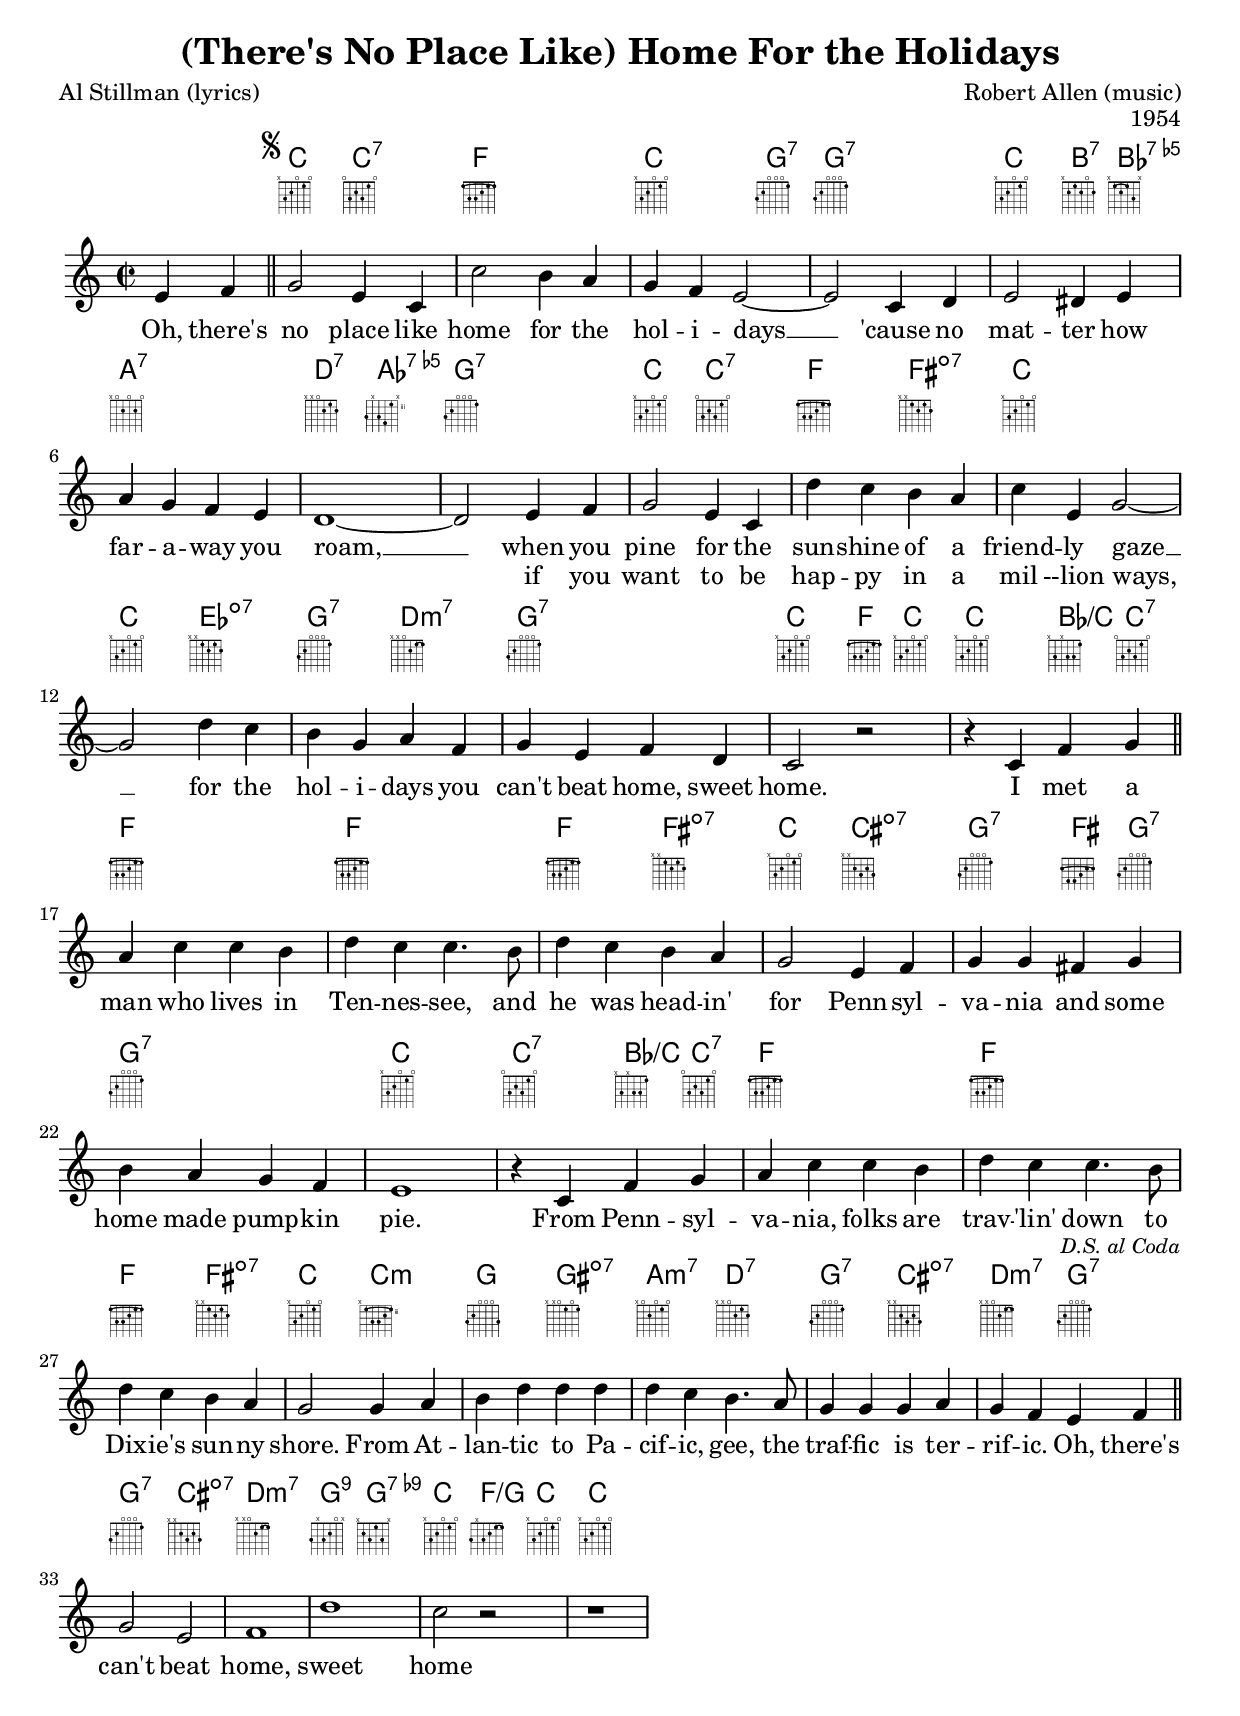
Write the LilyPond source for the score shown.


\version "2.18.0"

%%%% This file is part of LilyPond, the GNU music typesetter.
%%%%
%%%% Copyright (C) 2008--2012 Carl D. Sorensen <c_sorensen@byu.edu>
%%%%
%%%% LilyPond is free software: you can redistribute it and/or modify
%%%% it under the terms of the GNU General Public License as published by
%%%% the Free Software Foundation, either version 3 of the License, or
%%%% (at your option) any later version.
%%%%
%%%% LilyPond is distributed in the hope that it will be useful,
%%%% but WITHOUT ANY WARRANTY; without even the implied warranty of
%%%% MERCHANTABILITY or FITNESS FOR A PARTICULAR PURPOSE.  See the
%%%% GNU General Public License for more details.
%%%%
%%%% You should have received a copy of the GNU General Public License
%%%% along with LilyPond.  If not, see <http://www.gnu.org/licenses/>.

% chord definitions require default pitchnames
\languageSaveAndChange #default-language

%\include "predefined-guitar-ninth-fretboards.ly"

%%%  Add basic chordshapes

\version "2.16.0"

\addChordShape #'f #guitar-tuning #"1-(;3;3;2;1;1-);"
\addChordShape #'f:m #guitar-tuning #"1-(;3;3;1;1;1-);"
\addChordShape #'f:7 #guitar-tuning #"1-(;3;1;2;1;1-);"
\addChordShape #'f:m7 #guitar-tuning #"1-(;3;1;1;1;1-);"
\addChordShape #'bes #guitar-tuning #"x;1-(;3;3;3;1-);"
\addChordShape #'bes:m #guitar-tuning #"x;1-(;3;3;2;1-);"
\addChordShape #'bes:dim #guitar-tuning #"x;1;2;3;2;x;"
\addChordShape #'bes:m7 #guitar-tuning #"x;1-(;3;1;2;1-);"
\addChordShape #'bes:7 #guitar-tuning #"x;1-(;3;1;3;1-);"
\addChordShape #'bes:maj7 #guitar-tuning #"x;1;3;2;3;x;"
\addChordShape #'c:dim7 #guitar-tuning #"x;x;1;2;1;2;"
\addChordShape #'c:aug #guitar-tuning #"x;x;2;1-(;1-);4;"
\addChordShape #'cis #guitar-tuning #"x;x;3;1-(;2;1-);"
\addChordShape #'d:dim #guitar-tuning #"x;x;3;1-(;3;1-);"
\addChordShape #'ees:dim7 #guitar-tuning #"x;x;1;2;1;2;"
\addChordShape #'f:/g #guitar-tuning #"3;x;3;2;1;1"

%%%  Add predefined chords

% definitions of predefined diagrams below here

%%%%  c chords
%
\storePredefinedDiagram #default-fret-table \chordmode {f:/g}
                        #guitar-tuning
                        #"3;x;3;2;1-(;1-);"
\storePredefinedDiagram #default-fret-table \chordmode {g:7.9-}
                        #guitar-tuning
                        #"x;2;3;1;3;x;"
\storePredefinedDiagram #default-fret-table \chordmode {g:9}
                        #guitar-tuning
                        #"3;x;3;2;o;x;"
\storePredefinedDiagram #default-fret-table \chordmode {bes:/c}
                        #guitar-tuning
                        #"x;3;x;3;3;1;"
\storePredefinedDiagram #default-fret-table \chordmode {bes:7.5-}
                        #guitar-tuning
                        #"x;1-(;2;1-);3;x;"
\storePredefinedDiagram #default-fret-table \chordmode {aes:7.5-}
                        #guitar-tuning
                        #"5;x;5;6;3;x;"
\storePredefinedDiagram #default-fret-table \chordmode {c}
                        #guitar-tuning
                        #"x;3;2;o;1;o;"
\storePredefinedDiagram #default-fret-table \chordmode {c:m}
                        #guitar-tuning
                        #(offset-fret 2 (chord-shape 'bes:m guitar-tuning))
\storePredefinedDiagram #default-fret-table \chordmode {c:aug}
                        #guitar-tuning
                        #(chord-shape 'c:aug guitar-tuning)
\storePredefinedDiagram #default-fret-table \chordmode {c:dim}
                        #guitar-tuning
                        #(offset-fret 2 (chord-shape 'bes:dim guitar-tuning))
\storePredefinedDiagram #default-fret-table \chordmode {c:dim7}
                        #guitar-tuning
                        #(chord-shape 'c:dim7 guitar-tuning)
\storePredefinedDiagram #default-fret-table \chordmode {c:7}
                        #guitar-tuning
                        #"o;3;2;3;1;o;"
\storePredefinedDiagram #default-fret-table \chordmode {c:maj7}
                        #guitar-tuning
                        #"x;3;2;o;o;o;"
\storePredefinedDiagram #default-fret-table \chordmode {c:m7}
                        #guitar-tuning
                        #(offset-fret 2 (chord-shape 'bes:m7 guitar-tuning))

%%%%  cis chords
%
\storePredefinedDiagram #default-fret-table \chordmode {cis}
                        #guitar-tuning
                        #(chord-shape 'cis guitar-tuning)
\storePredefinedDiagram #default-fret-table \chordmode {cis:m}
                        #guitar-tuning
                        #"x;x;2;1;2;o;"
\storePredefinedDiagram #default-fret-table \chordmode {cis:aug}
                        #guitar-tuning
                        #"x;4;3;2;2;x;"
\storePredefinedDiagram #default-fret-table \chordmode {cis:dim}
                        #guitar-tuning
                        #"x;x;2;o;2;o;"
\storePredefinedDiagram #default-fret-table \chordmode {cis:dim7}
                        #guitar-tuning
                        #(offset-fret 1 (chord-shape 'c:dim7 guitar-tuning))
\storePredefinedDiagram #default-fret-table \chordmode {cis:7}
                        #guitar-tuning
                        #"x;x;3;4;2;4;"
\storePredefinedDiagram #default-fret-table \chordmode {cis:maj7}
                        #guitar-tuning
                        #"x;4;3;1-(;1;1-);"
\storePredefinedDiagram #default-fret-table \chordmode {cis:m7}
                        #guitar-tuning
                        #"x;4;2;1;o;o;"

%%%%  des chords
%
\storePredefinedDiagram #default-fret-table \chordmode {des}
                        #guitar-tuning
                        #"x;x;3;1-(;2;1-);"
\storePredefinedDiagram #default-fret-table \chordmode {des:m}
                        #guitar-tuning
                        #"x;x;2;1;2;o;"
\storePredefinedDiagram #default-fret-table \chordmode {des:aug}
                        #guitar-tuning
                        #"x;4;3;2;2;x;"
\storePredefinedDiagram #default-fret-table \chordmode {des:dim}
                        #guitar-tuning
                        #"x;x;2;o;2;o;"
\storePredefinedDiagram #default-fret-table \chordmode {des:dim7}
                        #guitar-tuning
                        #(offset-fret 1 (chord-shape 'c:dim7 guitar-tuning))
\storePredefinedDiagram #default-fret-table \chordmode {des:7}
                        #guitar-tuning
                        #"x;x;3;4;2;4;"
\storePredefinedDiagram #default-fret-table \chordmode {des:maj7}
                        #guitar-tuning
                        #"x;4;3;1-(;1;1-);"
\storePredefinedDiagram #default-fret-table \chordmode {des:m7}
                        #guitar-tuning
                        #"x;4;2;1;o;o;"

%%%%  d chords
%
\storePredefinedDiagram #default-fret-table \chordmode {d}
                        #guitar-tuning
                        #"x;x;o;2;3;2;"
\storePredefinedDiagram #default-fret-table \chordmode {d:m}
                        #guitar-tuning
                        #"x;x;o;2;3;1;"
\storePredefinedDiagram #default-fret-table \chordmode {d:aug}
                        #guitar-tuning
                        #"x;x;o;3;3;2;"
\storePredefinedDiagram #default-fret-table \chordmode {d:dim}
                        #guitar-tuning
                        #"x;x;o;1-(;3;1-);"
\storePredefinedDiagram #default-fret-table \chordmode {d:dim7}
                        #guitar-tuning
                        #"x;x;o;1;o;1;"
\storePredefinedDiagram #default-fret-table \chordmode {d:7}
                        #guitar-tuning
                        #"x;x;o;2;1;2;"
\storePredefinedDiagram #default-fret-table \chordmode {d:maj7}
                        #guitar-tuning
                        #"x;x;o;2;2;2;"
\storePredefinedDiagram #default-fret-table \chordmode {d:m7}
                        #guitar-tuning
                        #"x;x;o;2;1-(;1-);"

%%%%  dis chords
%
\storePredefinedDiagram #default-fret-table \chordmode {dis}
                        #guitar-tuning
                        #(offset-fret 2 (chord-shape 'cis guitar-tuning))
\storePredefinedDiagram #default-fret-table \chordmode {dis:m}
                        #guitar-tuning
                        #"x;x;4;3;4;1;"
\storePredefinedDiagram #default-fret-table \chordmode {dis:aug}
                        #guitar-tuning
                        #"3;2;1;o;o;3;"
\storePredefinedDiagram #default-fret-table \chordmode {dis:dim}
                        #guitar-tuning
                        #(offset-fret 1 (chord-shape 'd:dim guitar-tuning))
\storePredefinedDiagram #default-fret-table \chordmode {dis:dim7}
                        #guitar-tuning
                        #(chord-shape 'ees:dim7 guitar-tuning)
\storePredefinedDiagram #default-fret-table \chordmode {dis:7}
                        #guitar-tuning
                        #"x;x;1;3;2;3;"
\storePredefinedDiagram #default-fret-table \chordmode {dis:maj7}
                        #guitar-tuning
                        #"x;x;1;3;3;3;"
\storePredefinedDiagram #default-fret-table \chordmode {dis:m7}
                        #guitar-tuning
                        #"x;x;1;3;2;2;"

%%%%  ees chords
%
\storePredefinedDiagram #default-fret-table \chordmode {ees}
                        #guitar-tuning
                        #(offset-fret 2 (chord-shape 'cis guitar-tuning))
\storePredefinedDiagram #default-fret-table \chordmode {ees:m}
                        #guitar-tuning
                        #"x;x;4;3;4;1;"
\storePredefinedDiagram #default-fret-table \chordmode {ees:aug}
                        #guitar-tuning
                        #"3;2;1;o;o;3;"
\storePredefinedDiagram #default-fret-table \chordmode {ees:dim}
                        #guitar-tuning
                        #(offset-fret 1 (chord-shape 'd:dim guitar-tuning))
\storePredefinedDiagram #default-fret-table \chordmode {ees:dim7}
                        #guitar-tuning
                        #(chord-shape 'ees:dim7 guitar-tuning)
\storePredefinedDiagram #default-fret-table \chordmode {ees:7}
                        #guitar-tuning
                        #"x;x;1;3;2;3;"
\storePredefinedDiagram #default-fret-table \chordmode {ees:maj7}
                        #guitar-tuning
                        #"x;x;1;3;3;3;"
\storePredefinedDiagram #default-fret-table \chordmode {ees:m7}
                        #guitar-tuning
                        #"x;x;1;3;2;2;"

%%%%  e chords
%
\storePredefinedDiagram #default-fret-table \chordmode {e}
                        #guitar-tuning
                        #"o;2;2;1;o;o;"
\storePredefinedDiagram #default-fret-table \chordmode {e:m}
                        #guitar-tuning
                        #"o;2;2;o;o;o;"
\storePredefinedDiagram #default-fret-table \chordmode {e:aug}
                        #guitar-tuning
                        #"o;3;2;1;x;x;"
\storePredefinedDiagram #default-fret-table \chordmode {e:dim}
                        #guitar-tuning
                        #(offset-fret 2 (chord-shape 'd:dim guitar-tuning))
\storePredefinedDiagram #default-fret-table \chordmode {e:dim7}
                        #guitar-tuning
                        #(offset-fret 1 (chord-shape 'ees:dim7 guitar-tuning))
\storePredefinedDiagram #default-fret-table \chordmode {e:7}
                        #guitar-tuning
                        #"o;2;o;1;o;o;"
\storePredefinedDiagram #default-fret-table \chordmode {e:maj7}
                        #guitar-tuning
                        #"o;2;1;1;o;x;"
\storePredefinedDiagram #default-fret-table \chordmode {e:m7}
                        #guitar-tuning
                        #"o;2;o;o;o;o;"

%%%%  f chords
%
\storePredefinedDiagram #default-fret-table \chordmode {f}
                        #guitar-tuning
                        #(chord-shape 'f guitar-tuning)
\storePredefinedDiagram #default-fret-table \chordmode {f:m}
                        #guitar-tuning
                        #(chord-shape 'f:m guitar-tuning)
\storePredefinedDiagram #default-fret-table \chordmode {f:aug}
                        #guitar-tuning
                        #"x;x;1;4;4;3;"
\storePredefinedDiagram #default-fret-table \chordmode {f:dim}
                        #guitar-tuning
                        #(offset-fret 3 (chord-shape 'd:dim guitar-tuning))
\storePredefinedDiagram #default-fret-table \chordmode {f:dim7}
                        #guitar-tuning
                        #"x;x;o;1;o;1;"
\storePredefinedDiagram #default-fret-table \chordmode {f:7}
                        #guitar-tuning
                        #(chord-shape 'f:7 guitar-tuning)
\storePredefinedDiagram #default-fret-table \chordmode {f:maj7}
                        #guitar-tuning
                        #"x;x;3;2;1;o;"
\storePredefinedDiagram #default-fret-table \chordmode {f:m7}
                        #guitar-tuning
                        #(chord-shape 'f:m7 guitar-tuning)

%%%%  fis chords
%
\storePredefinedDiagram #default-fret-table \chordmode {fis}
                        #guitar-tuning
                        #(offset-fret 1 (chord-shape 'f guitar-tuning))
\storePredefinedDiagram #default-fret-table \chordmode {fis:m}
                        #guitar-tuning
                        #(offset-fret 1 (chord-shape 'f:m guitar-tuning))
\storePredefinedDiagram #default-fret-table \chordmode {fis:aug}
                        #guitar-tuning
                        #"2;1;o;3-(;3-);2;"
\storePredefinedDiagram #default-fret-table \chordmode {fis:dim}
                        #guitar-tuning
                        #(offset-fret 4 (chord-shape 'd:dim guitar-tuning))
\storePredefinedDiagram #default-fret-table \chordmode {fis:dim7}
                        #guitar-tuning
                        #(chord-shape 'ees:dim7 guitar-tuning)
\storePredefinedDiagram #default-fret-table \chordmode {fis:7}
                        #guitar-tuning
                        #(offset-fret 1 (chord-shape 'f:7 guitar-tuning))
\storePredefinedDiagram #default-fret-table \chordmode {fis:maj7}
                        #guitar-tuning
                        #"x;x;4;3;2;1;"
\storePredefinedDiagram #default-fret-table \chordmode {fis:m7}
                        #guitar-tuning
                        #(offset-fret 1 (chord-shape 'f:m7 guitar-tuning))

%%%%  ges chords
%
\storePredefinedDiagram #default-fret-table \chordmode {ges}
                        #guitar-tuning
                        #(offset-fret 1 (chord-shape 'f guitar-tuning))
\storePredefinedDiagram #default-fret-table \chordmode {ges:m}
                        #guitar-tuning
                        #(offset-fret 1 (chord-shape 'f:m guitar-tuning))
\storePredefinedDiagram #default-fret-table \chordmode {ges:aug}
                        #guitar-tuning
                        #"2;1;o;3-(;3-);2;"
\storePredefinedDiagram #default-fret-table \chordmode {ges:dim}
                        #guitar-tuning
                        #(offset-fret 4 (chord-shape 'd:dim guitar-tuning))
\storePredefinedDiagram #default-fret-table \chordmode {ges:dim7}
                        #guitar-tuning
                        #(chord-shape 'ees:dim7 guitar-tuning)
\storePredefinedDiagram #default-fret-table \chordmode {ges:7}
                        #guitar-tuning
                        #(offset-fret 1 (chord-shape 'f:7 guitar-tuning))
\storePredefinedDiagram #default-fret-table \chordmode {ges:maj7}
                        #guitar-tuning
                        #"x;x;4;3;2;1;"
\storePredefinedDiagram #default-fret-table \chordmode {ges:m7}
                        #guitar-tuning
                        #(offset-fret 1 (chord-shape 'f:m7 guitar-tuning))

%%%%  g chords
%
\storePredefinedDiagram #default-fret-table \chordmode {g}
                        #guitar-tuning
                        #"3;2;o;o;o;3;"
\storePredefinedDiagram #default-fret-table \chordmode {g:m}
                        #guitar-tuning
                        #(offset-fret 2 (chord-shape 'f:m guitar-tuning))
\storePredefinedDiagram #default-fret-table \chordmode {g:aug}
                        #guitar-tuning
                        #"x;x;5;8;8;7;"
\storePredefinedDiagram #default-fret-table \chordmode {g:dim}
                        #guitar-tuning
                        #(offset-fret 5 (chord-shape 'd:dim guitar-tuning))
\storePredefinedDiagram #default-fret-table \chordmode {g:dim7}
                        #guitar-tuning
                        #(offset-fret 1 (chord-shape 'ees:dim7 guitar-tuning))
\storePredefinedDiagram #default-fret-table \chordmode {g:7}
                        #guitar-tuning
                        #"3;2;o;o;o;1;"
\storePredefinedDiagram #default-fret-table \chordmode {g:maj7}
                        #guitar-tuning
                        #"x;x;5;4;3;2;"
\storePredefinedDiagram #default-fret-table \chordmode {g:m7}
                        #guitar-tuning
                        #(offset-fret 2 (chord-shape 'f:m7 guitar-tuning))

%%%%  gis chords
%
\storePredefinedDiagram #default-fret-table \chordmode {gis}
                        #guitar-tuning
                        #(offset-fret 3 (chord-shape 'f guitar-tuning))
\storePredefinedDiagram #default-fret-table \chordmode {gis:m}
                        #guitar-tuning
                        #(offset-fret 3 (chord-shape 'f:m guitar-tuning))
\storePredefinedDiagram #default-fret-table \chordmode {gis:aug}
                        #guitar-tuning
                        #"o;3;2;1;1;o;"
\storePredefinedDiagram #default-fret-table \chordmode {gis:dim}
                        #guitar-tuning
                        #(offset-fret 6 (chord-shape 'd:dim guitar-tuning))
\storePredefinedDiagram #default-fret-table \chordmode {gis:dim7}
                        #guitar-tuning
                        #"x;x;o;1;o;1;"
\storePredefinedDiagram #default-fret-table \chordmode {gis:7}
                        #guitar-tuning
                        #(offset-fret 3 (chord-shape 'f:7 guitar-tuning))
\storePredefinedDiagram #default-fret-table \chordmode {gis:maj7}
                        #guitar-tuning
                        #"x;x;1-(;1;1-);3;"
\storePredefinedDiagram #default-fret-table \chordmode {gis:m7}
                        #guitar-tuning
                        #(offset-fret 3 (chord-shape 'f:m7 guitar-tuning))

%%%%  aes chords
%
\storePredefinedDiagram #default-fret-table \chordmode {aes}
                        #guitar-tuning
                        #(offset-fret 3 (chord-shape 'f guitar-tuning))
\storePredefinedDiagram #default-fret-table \chordmode {aes:m}
                        #guitar-tuning
                        #(offset-fret 3 (chord-shape 'f:m guitar-tuning))
\storePredefinedDiagram #default-fret-table \chordmode {aes:aug}
                        #guitar-tuning
                        #"o;3;2;1;1;o;"
\storePredefinedDiagram #default-fret-table \chordmode {aes:dim}
                        #guitar-tuning
                        #(offset-fret 6 (chord-shape 'd:dim guitar-tuning))
\storePredefinedDiagram #default-fret-table \chordmode {aes:dim7}
                        #guitar-tuning
                        #"x;x;o;1;o;1;"
\storePredefinedDiagram #default-fret-table \chordmode {aes:7}
                        #guitar-tuning
                        #(offset-fret 3 (chord-shape 'f:7 guitar-tuning))
\storePredefinedDiagram #default-fret-table \chordmode {aes:maj7}
                        #guitar-tuning
                        #"x;x;1-(;1;1-);3;"
\storePredefinedDiagram #default-fret-table \chordmode {aes:m7}
                        #guitar-tuning
                        #(offset-fret 3 (chord-shape 'f:m7 guitar-tuning))

%%%%  a chords
%
\storePredefinedDiagram #default-fret-table \chordmode {a}
                        #guitar-tuning
                        #"x;o;2;2;2;o;"
\storePredefinedDiagram #default-fret-table \chordmode {a:m}
                        #guitar-tuning
                        #"x;o;2;2;1;o;"
\storePredefinedDiagram #default-fret-table \chordmode {a:aug}
                        #guitar-tuning
                        #"x;o;3;2;2;1;"
\storePredefinedDiagram #default-fret-table \chordmode {a:dim}
                        #guitar-tuning
                        #"x;o;1;2;1;x;"
\storePredefinedDiagram #default-fret-table \chordmode {a:dim7}
                        #guitar-tuning
                        #(chord-shape 'ees:dim7 guitar-tuning)
\storePredefinedDiagram #default-fret-table \chordmode {a:7}
                        #guitar-tuning
                        #"x;o;2;o;2;o;"
\storePredefinedDiagram #default-fret-table \chordmode {a:maj7}
                        #guitar-tuning
                        #"x;o;2;1;2;o;"
\storePredefinedDiagram #default-fret-table \chordmode {a:m7}
                        #guitar-tuning
                        #"x;o;2;o;1;o;"

%%%%  ais chords
%
\storePredefinedDiagram #default-fret-table \chordmode {ais}
                        #guitar-tuning
                        #(chord-shape 'bes guitar-tuning)
\storePredefinedDiagram #default-fret-table \chordmode {ais:m}
                        #guitar-tuning
                        #(chord-shape 'bes:m guitar-tuning)
\storePredefinedDiagram #default-fret-table \chordmode {ais:aug}
                        #guitar-tuning
                        #"2;1;o;3-(;3-);2;"
\storePredefinedDiagram #default-fret-table \chordmode {ais:dim}
                        #guitar-tuning
                        #(chord-shape 'bes:dim guitar-tuning)
\storePredefinedDiagram #default-fret-table \chordmode {ais:dim7}
                        #guitar-tuning
                        #(offset-fret 1 (chord-shape 'ees:dim7 guitar-tuning))
\storePredefinedDiagram #default-fret-table \chordmode {ais:7}
                        #guitar-tuning
                        #(chord-shape 'bes:7 guitar-tuning)
\storePredefinedDiagram #default-fret-table \chordmode {ais:maj7}
                        #guitar-tuning
                        #"x;1;3;2;3;x;"
\storePredefinedDiagram #default-fret-table \chordmode {ais:m7}
                        #guitar-tuning
                        #(chord-shape 'bes:m7 guitar-tuning)

%%%%  bes chords
%
\storePredefinedDiagram #default-fret-table \chordmode {bes}
                        #guitar-tuning
                        #(chord-shape 'bes guitar-tuning)
\storePredefinedDiagram #default-fret-table \chordmode {bes:m}
                        #guitar-tuning
                        #(chord-shape 'bes:m guitar-tuning)
\storePredefinedDiagram #default-fret-table \chordmode {bes:aug}
                        #guitar-tuning
                        #"2;1;o;3-(;3-);2;"
\storePredefinedDiagram #default-fret-table \chordmode {bes:dim}
                        #guitar-tuning
                        #(chord-shape 'bes:dim guitar-tuning)
\storePredefinedDiagram #default-fret-table \chordmode {bes:dim7}
                        #guitar-tuning
                        #(offset-fret 1 (chord-shape 'ees:dim7 guitar-tuning))
\storePredefinedDiagram #default-fret-table \chordmode {bes:7}
                        #guitar-tuning
                        #(chord-shape 'bes:7 guitar-tuning)
\storePredefinedDiagram #default-fret-table \chordmode {bes:maj7}
                        #guitar-tuning
                        #"x;1;3;2;3;x;"
\storePredefinedDiagram #default-fret-table \chordmode {bes:m7}
                        #guitar-tuning
                        #(chord-shape 'bes:m7 guitar-tuning)

%%%%  b chords
%
\storePredefinedDiagram #default-fret-table \chordmode {b}
                        #guitar-tuning
                        #(offset-fret 1 (chord-shape 'bes guitar-tuning))
\storePredefinedDiagram #default-fret-table \chordmode {b:m}
                        #guitar-tuning
                        #(offset-fret 1 (chord-shape 'bes:m guitar-tuning))
\storePredefinedDiagram #default-fret-table \chordmode {b:aug}
                        #guitar-tuning
                        #"x;3;2;o;o;x;"
\storePredefinedDiagram #default-fret-table \chordmode {b:dim}
                        #guitar-tuning
                        #(offset-fret 1 (chord-shape 'bes:dim guitar-tuning))
\storePredefinedDiagram #default-fret-table \chordmode {b:dim7}
                        #guitar-tuning
                        #"x;x;o;1;o;1;"
\storePredefinedDiagram #default-fret-table \chordmode {b:7}
                        #guitar-tuning
                        #"x;2;1;2;o;2;"
\storePredefinedDiagram #default-fret-table \chordmode {b:maj7}
                        #guitar-tuning
                        #"x;2;4;3;4;x;"
\storePredefinedDiagram #default-fret-table \chordmode {b:m7}
                        #guitar-tuning
                        #(offset-fret 1 (chord-shape 'bes:m7 guitar-tuning))

\languageRestore


\paper{
 indent = 0.1\cm
ragged-bottom=##t
ragged-last = ##t
}

%#(set-global-staff-size 24)
%\override-lines #'(baseline-skip . 4.0 )

\header{
% Center aligned, topmost
title = "(There's No Place Like) Home For the Holidays"  % centered
%subtitle="subtitle" 
%subsubtitle="subsubtitle"
%instrument="lead"  % centered, below other three

% right aligned, top to bottom
composer = "Robert Allen (music)" % topmost, right-aligned
%arranger =   % 2nd from top, right-aligned
opus = "1954"

%left aligned top to bottom
poet = "Al Stillman (lyrics)" % for lead sheets I like to put the key here
%meter = "~180 BPM" % for lead sheets I put the tempo here
%piece = 
}


% achords = \chordmode {
%   g2. g2. a2.:m a4.:m d4.
%   g2. g2. a4.:m g2.
% }



%melody = \relative c' {
%  \clef treble
%  \key <++> \major
%  \time 4/4
%  
%  f4 e8[ c] d4 g
%  a2 ~ a
%}

%harmonies = \chordmode {
%  a4:7 a4:7 a4:7 a4:7
% d4:7 d4:7 a4:7 a4:7
% e4:7 d4:7 a4:7 e4:7
%}

keysig={ \key c \major }
timesig={ \time 2/2 }

amelody= \relative c' {
  \partial 2 { e4 f } \bar "||"

  %TODO: segno
  \mark \markup \small { \musicglyph #"scripts.segno" }
  g2  e4 c | c'2 b4 a |
  g4 f e2~ | e2 c4 d |
  e2 dis4 e | a4 g f e |
  d1~ | d2 e4 f |
  g2 e4 c | d'4 c b a |
  c4 e, g2 ~ | g2 d'4 c |
  b4 g a f | g4 e f d |
  c2 r2 |
}

bmelody= \relative c' {
    r4 c f g  \bar "||" % this is a pickup 
    a4 c c b | d4 c c4. b8 |
    d4 c b a | g2 e4 f |
    g4 g fis g | b a g f |
    e1 | r4 c f g |

    a4 c c b | d4 c c4. b8 |
    d4 c b a | g2 g4  a |
    b4 d d d | d4 c b4. a8 |
    g4 g g a | g4 f e  \mark \markup \small { \italic "D.S. al Coda" } f \bar "||" 
    \break

}
codamelody=\relative g' {
  g2 e | f1 | d'1 | c2 r2 | r1 |
}

fullmelody=\new Voice = "fullmelody" {
  \amelody
  \bmelody
  \codamelody
}

fulllyrics = \new Lyrics \lyricsto "fullmelody" {
  % a section
  Oh, there's no place like home for the hol -- i -- days __
  'cause no mat -- ter how far -- a -- way you roam, __
  <<
    { when you pine for the sun -- shine of a friend -- ly gaze __ }
    \new Lyrics = "second-verse" {
      \set associatedVoice = "fullmelody"
      if you want to be hap -- py in a mil --lion ways, 
    }
  >>
  for the hol -- i -- days you can't beat home, sweet home.

  % b section
  I met a man who lives in Ten -- nes -- see, and he was head -- in' for
  Penn -- syl -- va -- nia and some home made pump -- kin pie.
  From Penn -- syl -- va -- nia, folks are trav -- 'lin' down to Dix -- ie's sun -- ny shore. 
  From At -- lan -- tic to Pa -- cif -- ic, gee, the traf -- fic is ter -- rif -- ic. Oh, there's

  % coda
  can't beat home, sweet home
}


fullchords = {
  \chordmode { % a section
    \partial 2 { s2 }
    c2 c:7 |  f1
    c2. g4:7 | g1:7
    c2 b4:7 bes4:7.5- | a1:7 |
    d2:7 aes2:7.5- | g1:7
    c2 c2:7 | f2 fis:dim7 |
    c1 | c2 ees2:dim7 |
    g2:7 d2:m7 |  g1:7 
    c2 f4 c4 | 
   
    %b section
    c2 bes4:/c c4:7 |
    f1 | f1 |
    f2 fis:dim7 | c2 cis:dim7 |
    g2:7 fis4 g4:7 | g1:7 |
    c1 | c2:7 bes4:/c c4:7 |
    f1 | f1 |
    f2 fis2:dim7  | c2 c2:m |
    g2  gis:dim7 | a2:m7 d2:7 | 
    g2:7 cis2:dim7 | d2:m7 g2:7 |

    % coda
    g2:7 cis:dim7 | d1:m7 | g2:9 g2:7.9- | c2 f4:/g c4 | c1 |


  }
}

\score {
  <<
    \new ChordNames \fullchords
    \new FretBoards {
      \override FretBoards.FretBoard.size = #'0.6
      \fullchords
    }
    \new Staff {
      \keysig
      \timesig
      \fullmelody
    }
    \fulllyrics 
  >>  
  \layout{ }
}

